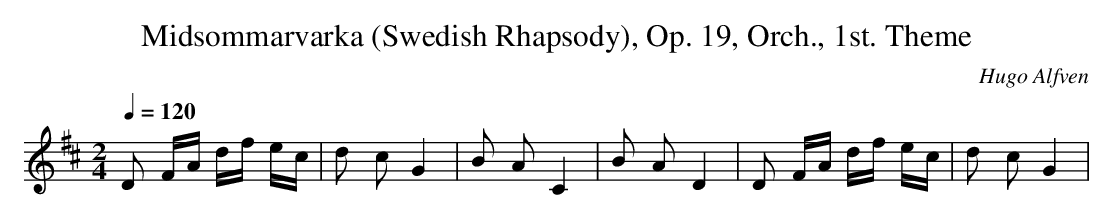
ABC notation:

X:1
T: Midsommarvarka (Swedish Rhapsody), Op. 19, Orch., 1st. Theme
C: Hugo Alfven
M: 2/4
L: 1/16
Q:1/4=120
K:D % 2 sharps
D2 FA df ec| \
d2 c2 G4| \
B2 A2 C4| \
B2 A2 D4| \
D2 FA df ec| \
d2 c2 G4| \
